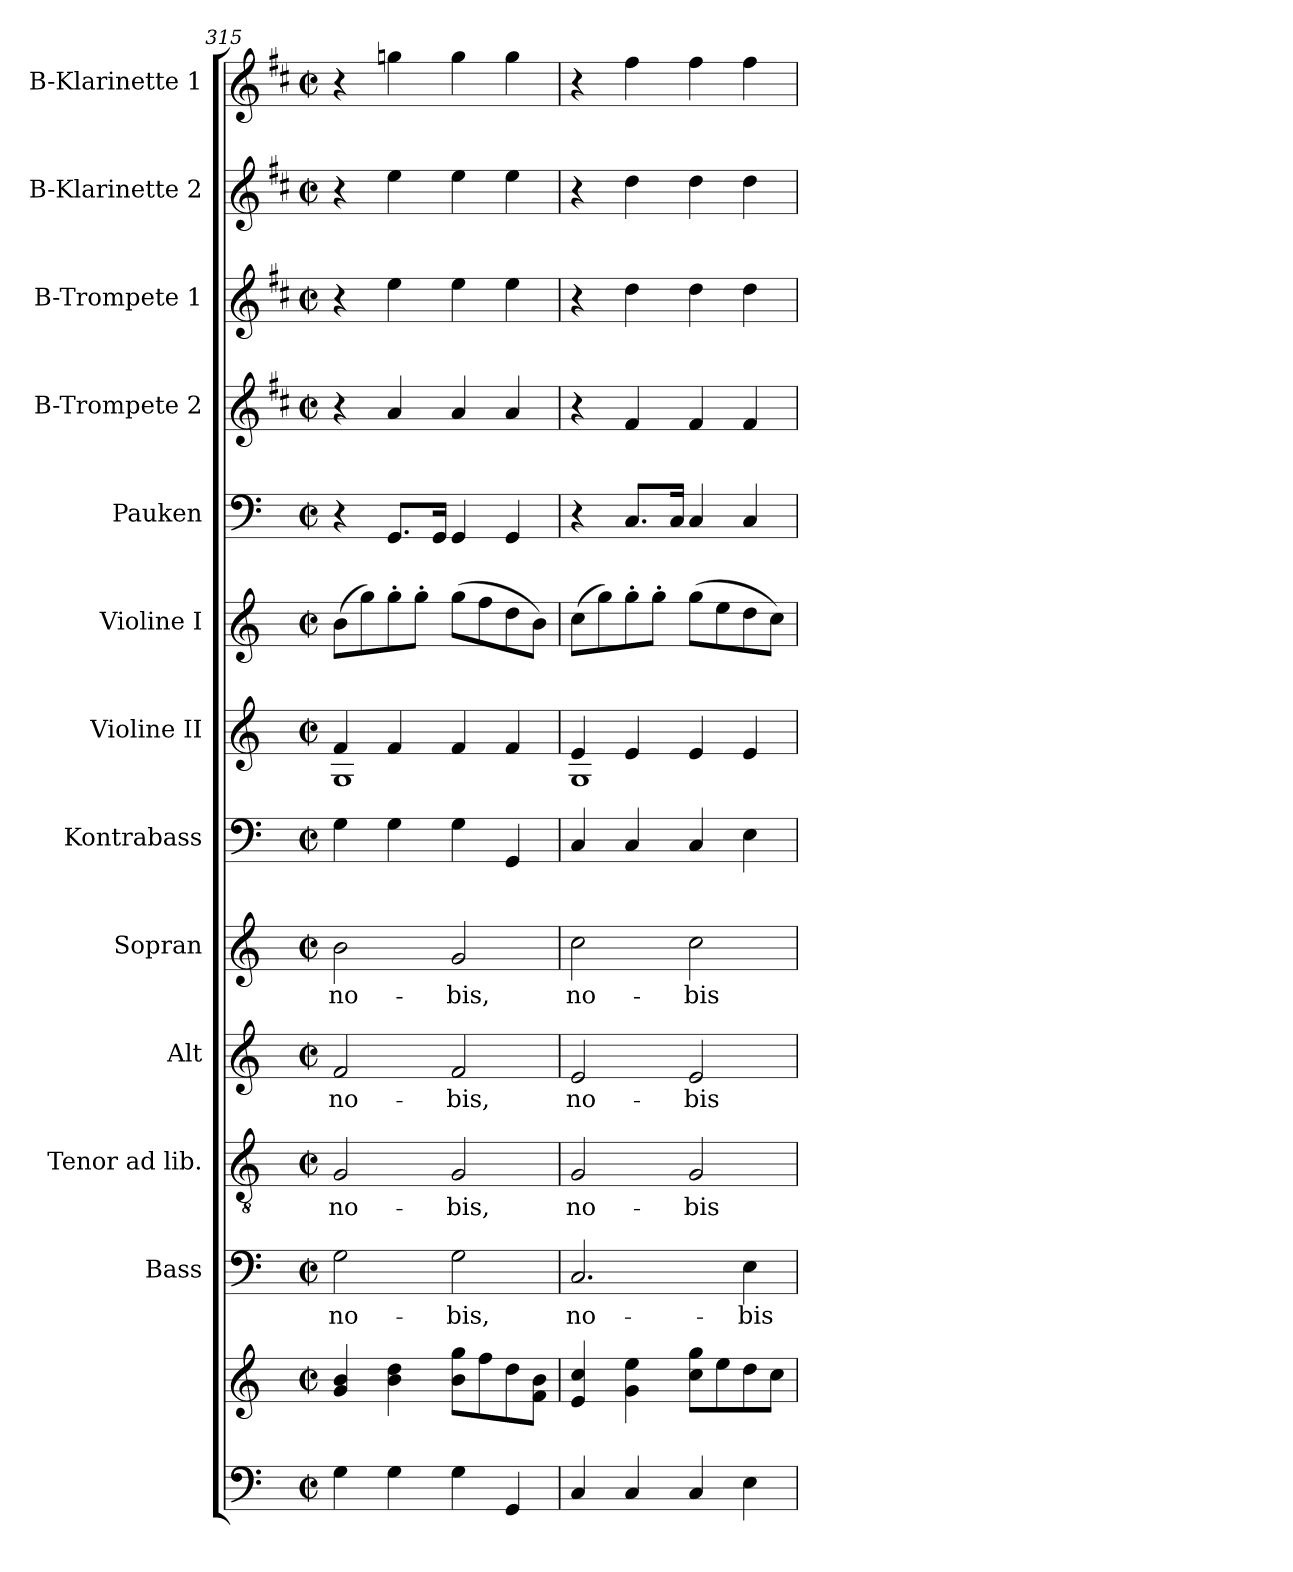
**kern	**kern	**kern	**text	**kern	**text	**kern	**text	**kern	**text	**kern	**kern	**kern	**kern	**kern	**kern	**kern	**kern
*part13	*part13	*part12	*part12	*part11	*part11	*part10	*part10	*part9	*part9	*part8	*part7	*part6	*part5	*part4	*part3	*part2	*part1
*staff14	*staff13	*staff12	*staff12	*staff11	*staff11	*staff10	*staff10	*staff9	*staff9	*staff8	*staff7	*staff6	*staff5	*staff4	*staff3	*staff2	*staff1
*	*	*I"Bass	*	*I"Tenor ad lib.	*	*I"Alt	*	*I"Sopran	*	*I"Kontrabass	*I"Violine II	*I"Violine I	*I"Pauken	*I"B-Trompete 2	*I"B-Trompete 1	*I"B-Klarinette 2	*I"B-Klarinette 1
*	*	*I'B.	*	*I'T.	*	*I'A.	*	*I'S.	*	*I'Kb.	*I'Vl. II	*I'Vl. I	*I'Pk.	*I'Trp. 2	*I'Trp. 1	*I'B Kl. 2	*I'B Kl. 1
!!LO:PB:g=z
*clefF4	*clefG2	*clefF4	*	*clefGv2	*	*clefG2	*	*clefG2	*	*clefF4	*clefG2	*clefG2	*clefF4	*clefG2	*clefG2	*clefG2	*clefG2
*	*	*	*	*	*	*	*	*	*	*ITrd7c12	*	*	*	*ITrd1c2	*ITrd1c2	*ITrd1c2	*ITrd1c2
*k[]	*k[]	*k[]	*	*k[]	*	*k[]	*	*k[]	*	*k[]	*k[]	*k[]	*k[]	*k[]	*k[]	*k[]	*k[]
*C:	*C:	*C:	*	*C:	*	*C:	*	*C:	*	*C:	*C:	*C:	*C:	*C:	*C:	*C:	*C:
*M2/2	*M2/2	*M2/2	*	*M2/2	*	*M2/2	*	*M2/2	*	*M2/2	*M2/2	*M2/2	*M2/2	*M2/2	*M2/2	*M2/2	*M2/2
*met(c|)	*met(c|)	*met(c|)	*	*met(c|)	*	*met(c|)	*	*met(c|)	*	*met(c|)	*met(c|)	*met(c|)	*met(c|)	*met(c|)	*met(c|)	*met(c|)	*met(c|)
=315	=315	=315	=315	=315	=315	=315	=315	=315	=315	=315	=315	=315	=315	=315	=315	=315	=315
!	!	!	!LO:LY:b	!	!LO:LY:b	!	!LO:LY:b	!	!LO:LY:b	!	!	!	!	!	!	!	!
*	*	*	*	*	*	*	*	*	*	*	*^	*	*	*	*	*	*
4G\	4g/ 4b/	2G\	no-	2G/	no-	2f/	no-	2b\	no-	4GG\	4f/	1G	(>8b\L	4r	4r	4r	4r	4r
.	.	.	.	.	.	.	.	.	.	.	.	.	8gg\)	.	.	.	.	.
4G\	4b\ 4dd\	.	.	.	.	.	.	.	.	4GG\	4f/	.	8gg'>\	8.GG/L	4g/	4dd\	4dd\	4ffn\
.	.	.	.	.	.	.	.	.	.	.	.	.	8gg'>\J	.	.	.	.	.
.	.	.	.	.	.	.	.	.	.	.	.	.	.	16GG/Jk	.	.	.	.
!	!	!	!LO:LY:b	!	!LO:LY:b	!	!LO:LY:b	!	!LO:LY:b	!	!	!	!	!	!	!	!	!
4G\	8b\ 8gg\L	2G\	-bis,	2G/	-bis,	2f/	-bis,	2g/	-bis,	4GG\	4f/	.	(>8gg\L	4GG/	4g/	4dd\	4dd\	4ff\
.	8ff\	.	.	.	.	.	.	.	.	.	.	.	8ff\	.	.	.	.	.
4GG/	8dd\	.	.	.	.	.	.	.	.	4GGG/	4f/	.	8dd\	4GG/	4g/	4dd\	4dd\	4ff\
.	8f\ 8b\J	.	.	.	.	.	.	.	.	.	.	.	8b\J)	.	.	.	.	.
=316	=316	=316	=316	=316	=316	=316	=316	=316	=316	=316	=316	=316	=316	=316	=316	=316	=316	=316
!	!	!	!LO:LY:b	!	!LO:LY:b	!	!LO:LY:b	!	!LO:LY:b	!	!	!	!	!	!	!	!	!
4C/	4e/ 4cc/	2.C/	no-	2G/	no-	2e/	no-	2cc\	no-	4CC/	4e/	1G	(>8cc\L	4r	4r	4r	4r	4r
.	.	.	.	.	.	.	.	.	.	.	.	.	8gg\)	.	.	.	.	.
4C/	4g\ 4ee\	.	.	.	.	.	.	.	.	4CC/	4e/	.	8gg'>\	8.C/L	4e/	4cc\	4cc\	4ee\
.	.	.	.	.	.	.	.	.	.	.	.	.	8gg'>\J	.	.	.	.	.
.	.	.	.	.	.	.	.	.	.	.	.	.	.	16C/Jk	.	.	.	.
!	!	!	!	!	!LO:LY:b	!	!LO:LY:b	!	!LO:LY:b	!	!	!	!	!	!	!	!	!
4C/	8cc\ 8gg\L	.	.	2G/	-bis	2e/	-bis	2cc\	-bis	4CC/	4e/	.	(>8gg\L	4C/	4e/	4cc\	4cc\	4ee\
.	8ee\	.	.	.	.	.	.	.	.	.	.	.	8ee\	.	.	.	.	.
!	!	!	!LO:LY:b	!	!	!	!	!	!	!	!	!	!	!	!	!	!	!
4E\	8dd\	4E\	-bis	.	.	.	.	.	.	4EE\	4e/	.	8dd\	4C/	4e/	4cc\	4cc\	4ee\
.	8cc\J	.	.	.	.	.	.	.	.	.	.	.	8cc\J)	.	.	.	.	.
*	*	*	*	*	*	*	*	*	*	*	*v	*v	*	*	*	*	*	*
=	=	=	=	=	=	=	=	=	=	=	=	=	=	=	=	=	=
*-	*-	*-	*-	*-	*-	*-	*-	*-	*-	*-	*-	*-	*-	*-	*-	*-	*-
